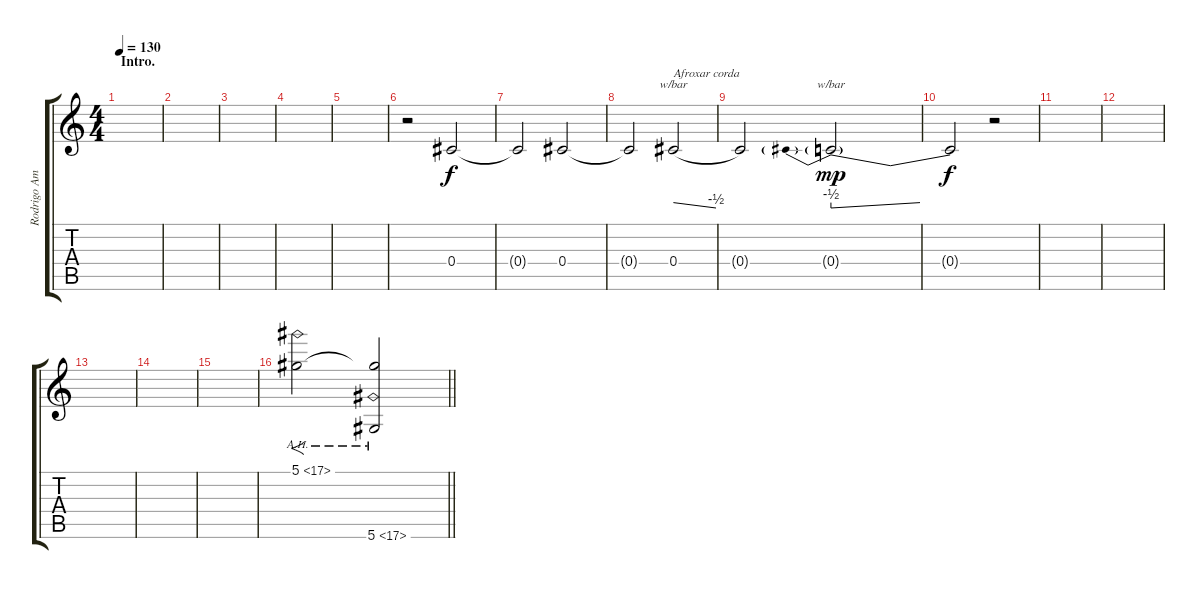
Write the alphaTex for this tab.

\track ("Rodrigo Amarante (Guitarra)" "Rodrigo Am") {instrument overdrivenguitar}
\staff {score tabs}
\tuning (Eb4 Bb3 Gb3 Db3 Ab2 Eb2) {hide}
\ts (4 4)
\section ("" "Intro.")
\tempo 130
\clef g2
\ks c
|
|
|
|
|
r.2 0.4.2 |
0.4{t}.2 0.4.2 |
0.4{t}.2 0.4.2{tbe (dive default 0 0 60 -2) txt "Afroxar corda"} |
0.4{t}.2 0.4{g}.2{tbe (predivedive default 0 -2 60 0) dy mp} |
0.4{t}.2{dy f} r.2 |
|
|
|
|
|
\barLineRight lightlight
5.1{ah 12}.2{f volume 11 instrument overdrivenguitar} (5.1{t} 5.6{ah 12}).2
